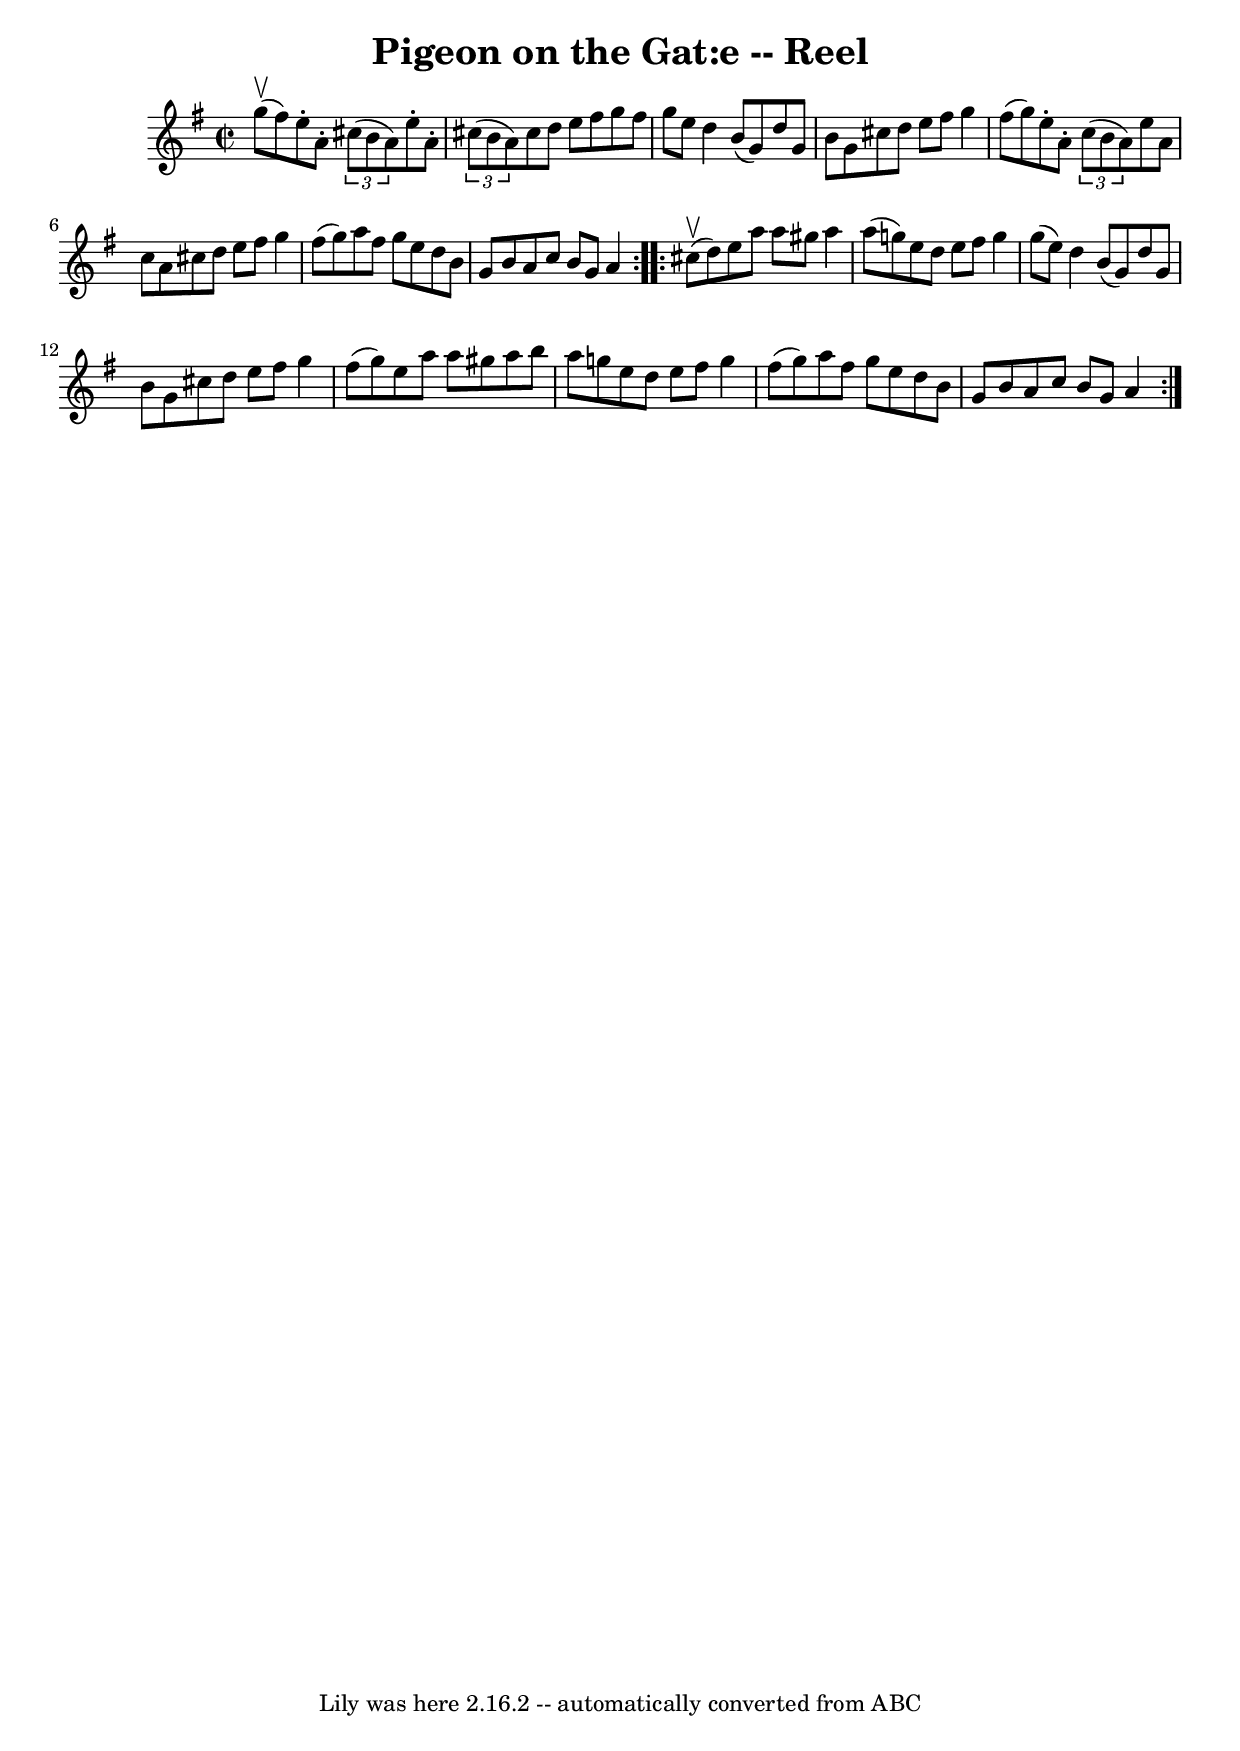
\version "2.16.2"
\include "Mammoth.ily"
\header {
  %% book = "Ryan's Mammoth Collection"
  crossRefNumber = "1"
  footnotes = "\\\\50"
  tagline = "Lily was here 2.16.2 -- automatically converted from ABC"
  title = "Pigeon on the Gat:e -- Reel"

}
voicedefault =  {



  \repeat volta 2 {

    \override Staff.TimeSignature #'style = #'C
    \time 2/2 
    \key a \dorian g''8^\upbow(fis''8) |
    e''8 -.   
    a'8 -.   \times 2/3 { cis''8 (b'8 a'8) 
			} e''8 -. a'8 -.   
    \times 2/3 { cis''8 (b'8 a'8) 
	       }   |
    cis''8 d''8 e''8  
    fis''8 g''8 fis''8 g''8 e''8    |
    d''4 b'8 (g'8  
    -) d''8 g'8 b'8 g'8    |
    cis''8 d''8 e''8 fis''8 
    g''4 fis''8 (g''8)   |
    e''8 -. a'8 -.   \times 2/3 {   
      c''8 (b'8 a'8) 
    } e''8 a'8 c''8 a'8    |
    cis''8    
    d''8 e''8 fis''8 g''4 fis''8 (g''8)   |
    a''8    
    fis''8 g''8 e''8 d''8 b'8 g'8 b'8    |
    a'8 c''8   
    b'8 g'8 a'4    
  }     
  \repeat volta 2 {
    cis''8^\upbow(d''8) 
    |
    e''8 a''8 a''8 gis''8 a''4 a''8 (g''!8)   
    |
    e''8 d''8 e''8 fis''8 g''4 g''8 (e''8)   
    |
    d''4 b'8 (g'8) d''8 g'8 b'8 g'8    |
    
    cis''8 d''8 e''8 fis''8 g''4 fis''8 (g''8)   |
    
    e''8 a''8 a''8 gis''8 a''8 b''8 a''8 g''!8    |
    
    e''8 d''8 e''8 fis''8 g''4 fis''8 (g''8)   |
    a''8 
    fis''8 g''8 e''8 d''8 b'8 g'8 b'8    |
    a'8    
    c''8 b'8 g'8 a'4    
  }   

}

\score{
  <<

    \context Staff="default"
    {
      \voicedefault 
      
    }

  >>
  \layout {
    
  }
  \midi {
  }

}
